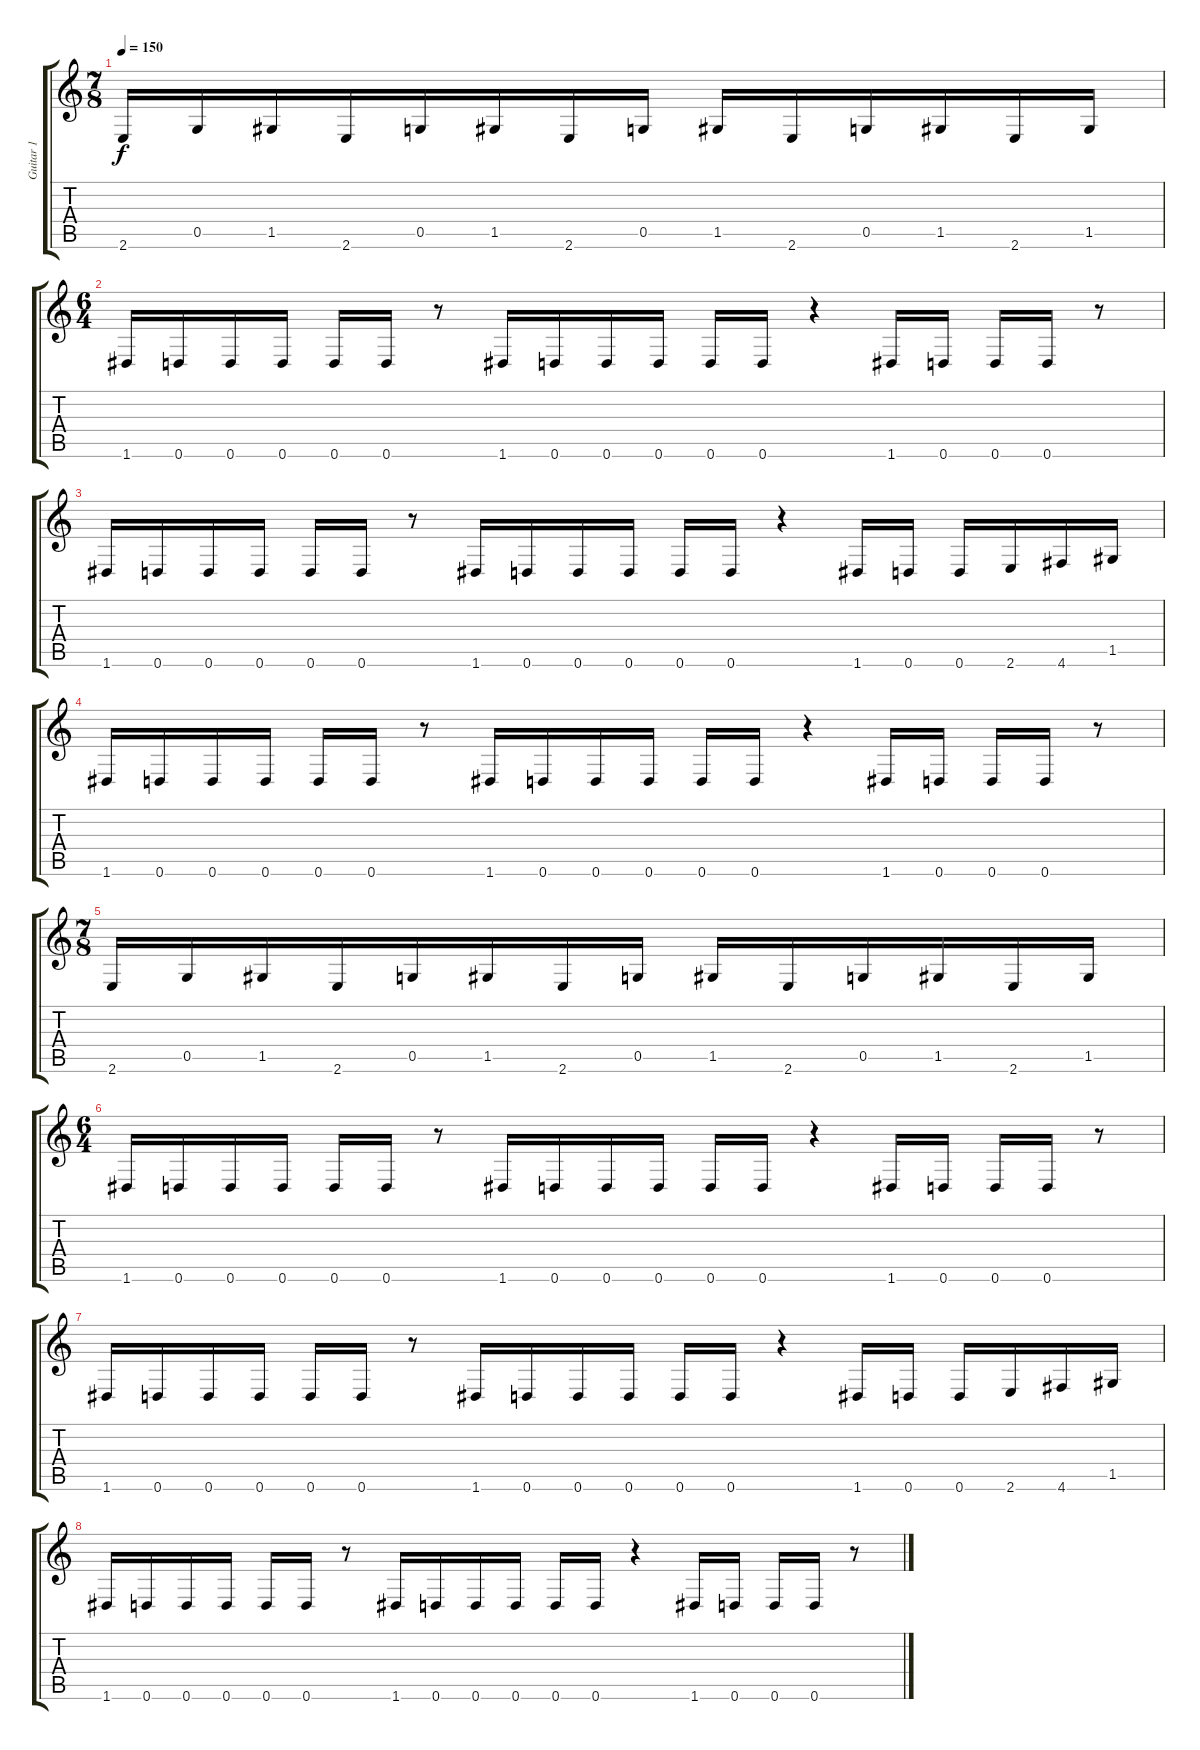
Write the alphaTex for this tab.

\track ("Guitar 1" "Guitar 1") {instrument distortionguitar}
\staff {score tabs}
\tuning (D4 A3 F3 C3 G2 D2) {hide}
\ts (7 8)
\tempo 150
\clef g2
\ks c
2.6.16{dy f} 0.5.16 1.5.16 2.6.16 0.5.16 1.5.16 2.6.16 0.5.16 1.5.16 2.6.16 0.5.16 1.5.16 2.6.16 1.5.16 |
\ts (6 4)
1.6.16 0.6.16 0.6.16 0.6.16 0.6.16 0.6.16 r.8 1.6.16 0.6.16 0.6.16 0.6.16 0.6.16 0.6.16 r.4 1.6.16 0.6.16 0.6.16 0.6.16 r.8 |
1.6.16 0.6.16 0.6.16 0.6.16 0.6.16 0.6.16 r.8 1.6.16 0.6.16 0.6.16 0.6.16 0.6.16 0.6.16 r.4 1.6.16 0.6.16 0.6.16 2.6.16 4.6.16 1.5.16 |
1.6.16 0.6.16 0.6.16 0.6.16 0.6.16 0.6.16 r.8 1.6.16 0.6.16 0.6.16 0.6.16 0.6.16 0.6.16 r.4 1.6.16 0.6.16 0.6.16 0.6.16 r.8 |
\ts (7 8)
2.6.16 0.5.16 1.5.16 2.6.16 0.5.16 1.5.16 2.6.16 0.5.16 1.5.16 2.6.16 0.5.16 1.5.16 2.6.16 1.5.16 |
\ts (6 4)
1.6.16 0.6.16 0.6.16 0.6.16 0.6.16 0.6.16 r.8 1.6.16 0.6.16 0.6.16 0.6.16 0.6.16 0.6.16 r.4 1.6.16 0.6.16 0.6.16 0.6.16 r.8 |
1.6.16 0.6.16 0.6.16 0.6.16 0.6.16 0.6.16 r.8 1.6.16 0.6.16 0.6.16 0.6.16 0.6.16 0.6.16 r.4 1.6.16 0.6.16 0.6.16 2.6.16 4.6.16 1.5.16 |
1.6.16 0.6.16 0.6.16 0.6.16 0.6.16 0.6.16 r.8 1.6.16 0.6.16 0.6.16 0.6.16 0.6.16 0.6.16 r.4 1.6.16 0.6.16 0.6.16 0.6.16 r.8
